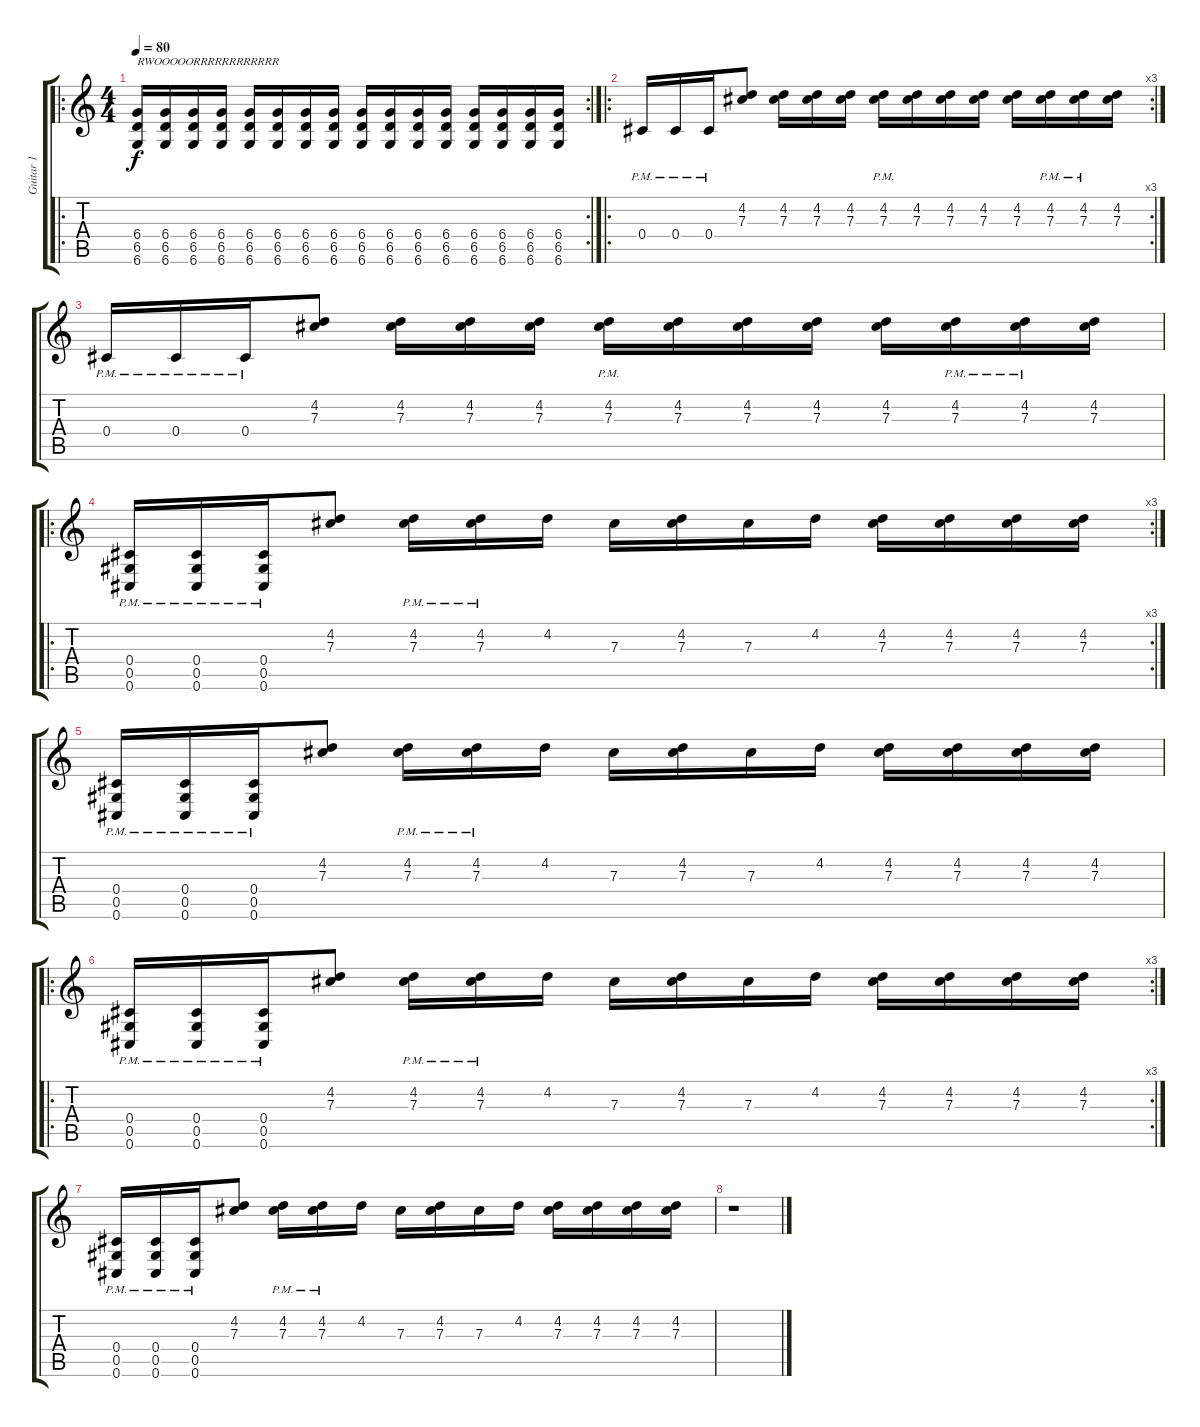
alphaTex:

\track ("Guitar 1" "Guitar 1") {instrument distortionguitar}
\staff {score tabs}
\tuning (Eb4 Bb3 Gb3 Db3 Ab2 Db2) {hide}
\ro
\rc 2
\ts (4 4)
\tempo 80
\clef g2
\ks c
(6.4 6.5 6.6).16{txt "RWOOOOORRRRRRRRRRRR" dy f instrument distortionguitar} (6.4 6.5 6.6).16 (6.4 6.5 6.6).16 (6.4 6.5 6.6).16 (6.4 6.5 6.6).16 (6.4 6.5 6.6).16 (6.4 6.5 6.6).16 (6.4 6.5 6.6).16 (6.4 6.5 6.6).16 (6.4 6.5 6.6).16 (6.4 6.5 6.6).16 (6.4 6.5 6.6).16 (6.4 6.5 6.6).16 (6.4 6.5 6.6).16 (6.4 6.5 6.6).16 (6.4 6.5 6.6).16 |
\ro
\rc 3
0.4{pm}.16{volume 9 instrument distortionguitar} 0.4{pm}.16 0.4{pm}.16 (4.2 7.3).8 (4.2 7.3).16 (4.2 7.3).16 (4.2 7.3).16 (4.2{pm} 7.3{pm}).16 (4.2 7.3).16 (4.2 7.3).16 (4.2 7.3).16 (4.2 7.3).16 (4.2{pm} 7.3{pm}).16 (4.2{pm} 7.3{pm}).16 (4.2 7.3).16 |
0.4{pm}.16{volume 9 instrument distortionguitar} 0.4{pm}.16 0.4{pm}.16 (4.2 7.3).8 (4.2 7.3).16 (4.2 7.3).16 (4.2 7.3).16 (4.2{pm} 7.3{pm}).16 (4.2 7.3).16 (4.2 7.3).16 (4.2 7.3).16 (4.2 7.3).16 (4.2{pm} 7.3{pm}).16 (4.2{pm} 7.3{pm}).16 (4.2 7.3).16 |
\ro
\rc 3
(0.4{pm} 0.5{pm} 0.6{pm}).16{volume 16 instrument distortionguitar} (0.4{pm} 0.5{pm} 0.6{pm}).16 (0.4{pm} 0.5{pm} 0.6{pm}).16 (4.2 7.3).8 (4.2{pm} 7.3{pm}).16 (4.2{pm} 7.3{pm}).16 4.2.16 7.3.16 (4.2 7.3).16 7.3.16 4.2.16 (4.2 7.3).16 (4.2 7.3).16 (4.2 7.3).16 (4.2 7.3).16 |
(0.4{pm} 0.5{pm} 0.6{pm}).16 (0.4{pm} 0.5{pm} 0.6{pm}).16 (0.4{pm} 0.5{pm} 0.6{pm}).16 (4.2 7.3).8 (4.2{pm} 7.3{pm}).16 (4.2{pm} 7.3{pm}).16 4.2.16 7.3.16 (4.2 7.3).16 7.3.16 4.2.16 (4.2 7.3).16 (4.2 7.3).16 (4.2 7.3).16 (4.2 7.3).16 |
\ro
\rc 3
(0.4{pm} 0.5{pm} 0.6{pm}).16{volume 16 instrument distortionguitar} (0.4{pm} 0.5{pm} 0.6{pm}).16 (0.4{pm} 0.5{pm} 0.6{pm}).16 (4.2 7.3).8 (4.2{pm} 7.3{pm}).16 (4.2{pm} 7.3{pm}).16 4.2.16 7.3.16 (4.2 7.3).16 7.3.16 4.2.16 (4.2 7.3).16 (4.2 7.3).16 (4.2 7.3).16 (4.2 7.3).16 |
(0.4{pm} 0.5{pm} 0.6{pm}).16 (0.4{pm} 0.5{pm} 0.6{pm}).16 (0.4{pm} 0.5{pm} 0.6{pm}).16 (4.2 7.3).8 (4.2{pm} 7.3{pm}).16 (4.2{pm} 7.3{pm}).16 4.2.16 7.3.16 (4.2 7.3).16 7.3.16 4.2.16 (4.2 7.3).16 (4.2 7.3).16 (4.2 7.3).16 (4.2 7.3).16 |
r.1
